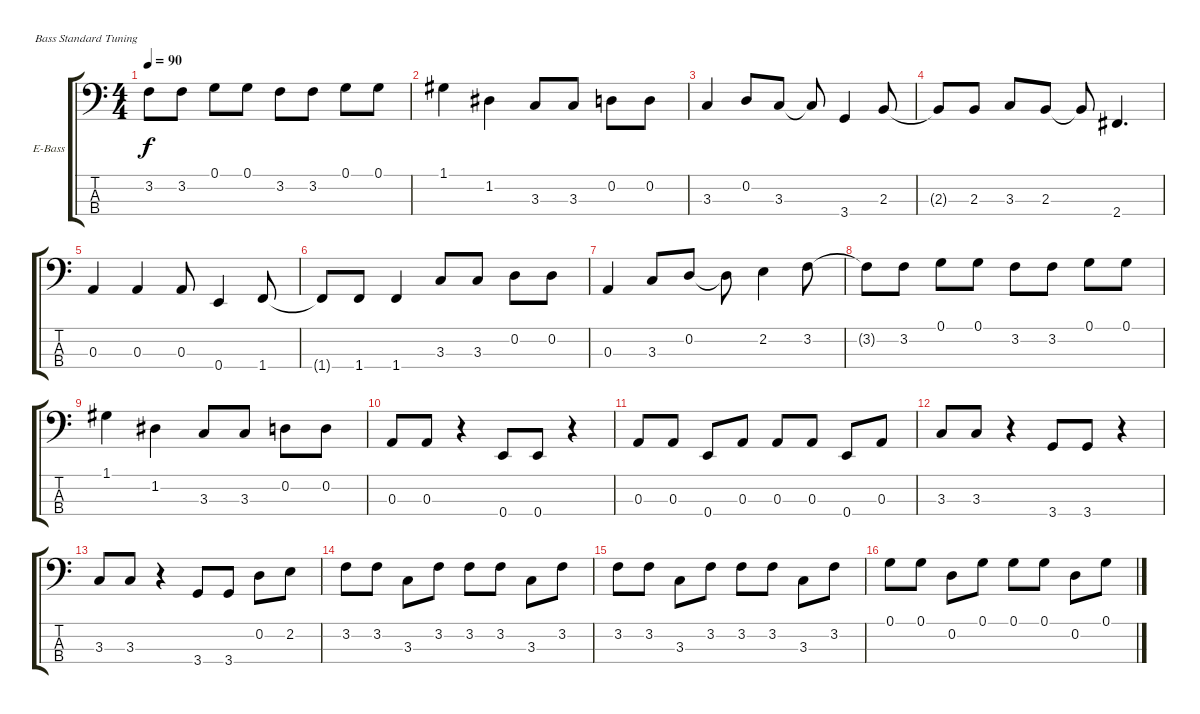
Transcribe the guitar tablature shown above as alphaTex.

\bracketExtendMode groupsimilarinstruments
\firstSystemTrackNameOrientation horizontal
\otherSystemsTrackNameOrientation horizontal
\track ("Alex (Bass)" "E-Bass") {instrument electricbassfinger}
\staff {score tabs}
\tuning (G2 D2 A1 E1)
\ts (4 4)
\tempo 90
\clef f4
\ks c
3.2{t}.8{dy f} 3.2.8 0.1.8 0.1.8 3.2.8 3.2.8 0.1.8 0.1.8 |
1.1.4 1.2.4 3.3.8 3.3.8 0.2.8 0.2.8 |
3.3.4 0.2.8 3.3.8 3.3{t}.8 3.4.4 2.3.8 |
2.3{t}.8 2.3.8 3.3.8 2.3.8 2.3{t}.8 2.4.4{d} |
0.3.4 0.3.4 0.3.8 0.4.4 1.4.8 |
1.4{t}.8 1.4.8 1.4.4 3.3.8 3.3.8 0.2.8 0.2.8 |
0.3.4 3.3.8 0.2.8 0.2{t}.8 2.2.4 3.2.8 |
3.2{t}.8 3.2.8 0.1.8 0.1.8 3.2.8 3.2.8 0.1.8 0.1.8 |
1.1.4 1.2.4 3.3.8 3.3.8 0.2.8 0.2.8 |
0.3.8 0.3.8 r.4 0.4.8 0.4.8 r.4 |
0.3.8 0.3.8 0.4.8 0.3.8 0.3.8 0.3.8 0.4.8 0.3.8 |
3.3.8 3.3.8 r.4 3.4.8 3.4.8 r.4 |
3.3.8 3.3.8 r.4 3.4.8 3.4.8 0.2.8 2.2.8 |
3.2.8 3.2.8 3.3.8 3.2.8 3.2.8 3.2.8 3.3.8 3.2.8 |
3.2.8 3.2.8 3.3.8 3.2.8 3.2.8 3.2.8 3.3.8 3.2.8 |
0.1.8 0.1.8 0.2.8 0.1.8 0.1.8 0.1.8 0.2.8 0.1.8
